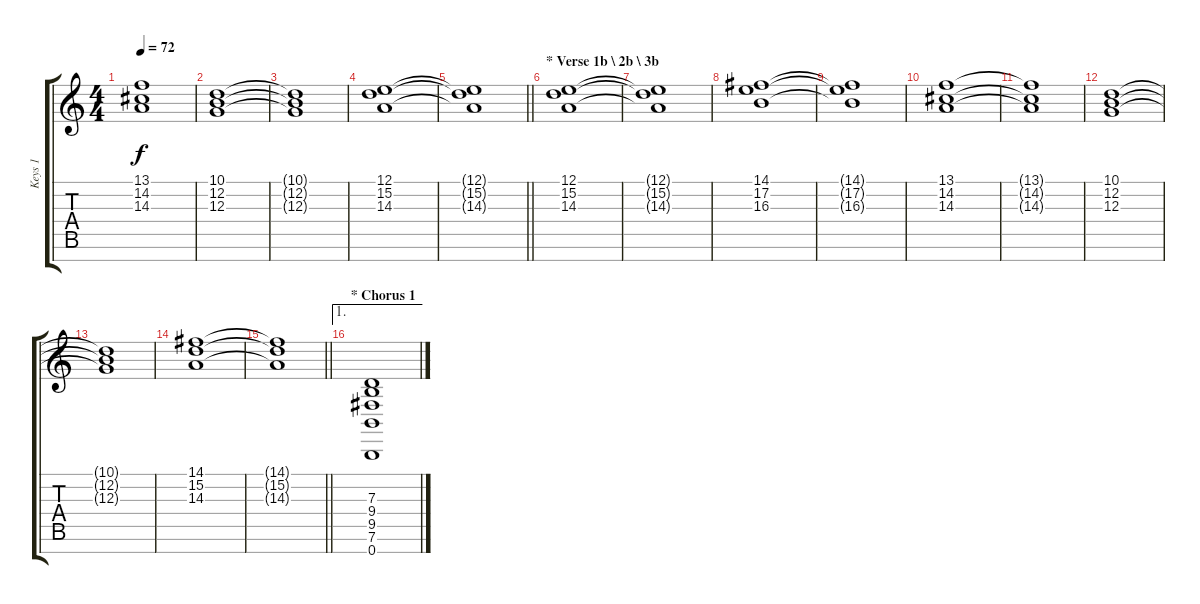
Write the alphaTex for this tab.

\track ("Keys 1" "Keys 1") {instrument drawbarorgan}
\staff {score tabs}
\tuning (E4 B3 G3 D3 A2 E2 B1) {hide}
\ts (4 4)
\tempo 72
\clef g2
\ks c
(13.1{t} 14.2{t} 14.3{t}).1{dy f} |
(10.1 12.2 12.3).1 |
(10.1{t} 12.2{t} 12.3{t}).1 |
(12.1 15.2 14.3).1 |
\barLineRight lightlight
(12.1{t} 15.2{t} 14.3{t}).1 |
\section ("" "* Verse 1b \\ 2b \\ 3b")
(12.1 15.2 14.3).1 |
(12.1{t} 15.2{t} 14.3{t}).1 |
(14.1 17.2 16.3).1 |
(14.1{t} 17.2{t} 16.3{t}).1 |
(13.1 14.2 14.3).1 |
(13.1{t} 14.2{t} 14.3{t}).1 |
(10.1 12.2 12.3).1 |
(10.1{t} 12.2{t} 12.3{t}).1 |
(14.1 15.2 14.3).1 |
\barLineRight lightlight
(14.1{t} 15.2{t} 14.3{t}).1 |
\ae 1
\section ("" "* Chorus 1")
(7.3 9.4 9.5 7.6 0.7).1{instrument rockorgan}
